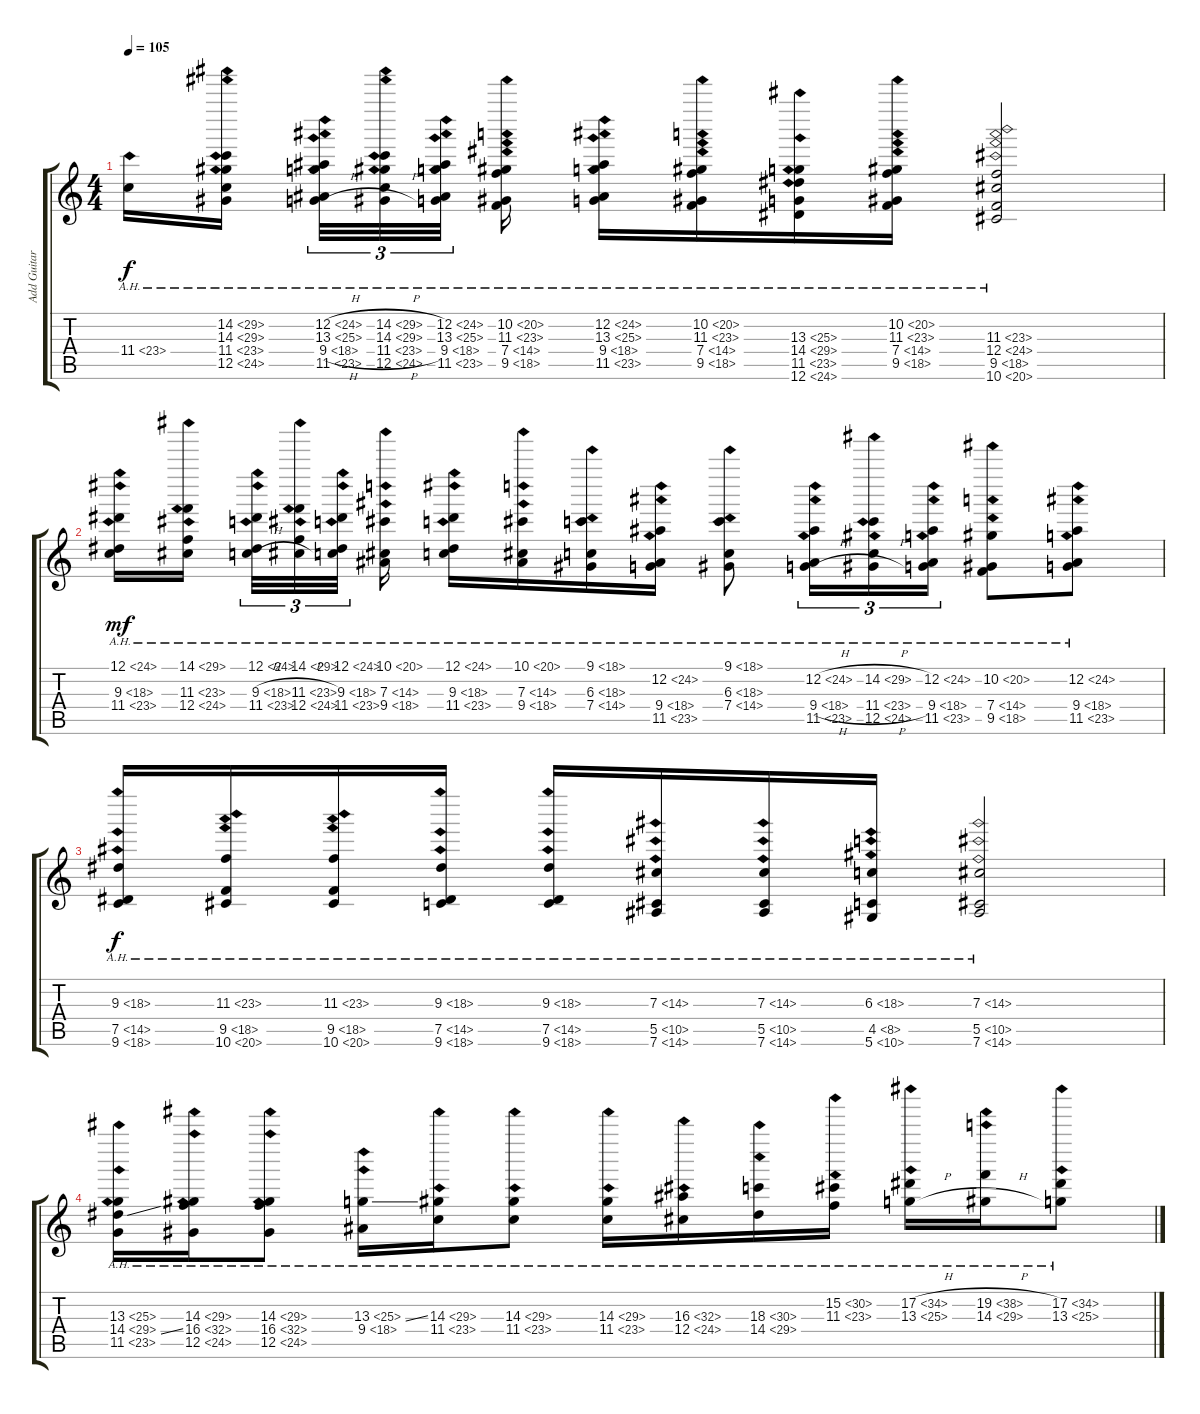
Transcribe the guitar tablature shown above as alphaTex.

\track ("Add Guitar" "Add Guitar") {instrument distortionguitar}
\staff {score tabs}
\tuning (Eb4 Bb3 Gb3 Db3 Ab2 Eb2) {hide}
\ts (4 4)
\tempo 105
\clef g2
\ks c
11.4{ah 12 t}.16{dy f} (14.2{ah 15} 14.3{ah 15} 11.4{ah 12} 12.5{ah 12}).16 (12.2{ah 12 h} 13.3{ah 12 h} 9.4{ah 9 h} 11.5{ah 12 h}).32{tu (3 2)} (14.2{ah 15 h} 14.3{ah 15 h} 11.4{ah 12 h} 12.5{ah 12 h}).32{tu (3 2)} (12.2{ah 12} 13.3{ah 12} 9.4{ah 9} 11.5{ah 12}).32{tu (3 2)} (10.2{ah 10} 11.3{ah 12} 7.4{ah 7} 9.5{ah 9}).16 (12.2{ah 12} 13.3{ah 12} 9.4{ah 9} 11.5{ah 12}).16 (10.2{ah 10} 11.3{ah 12} 7.4{ah 7} 9.5{ah 9}).16 (13.3{ah 12} 14.4{ah 15} 11.5{ah 12} 12.6{ah 12}).16 (10.2{ah 10} 11.3{ah 12} 7.4{ah 7} 9.5{ah 9}).16 (11.3{ah 12} 12.4{ah 12} 9.5{ah 9} 10.6{ah 10}).2 |
(12.1{ah 12} 9.3{ah 9} 11.4{ah 12}).16{dy mf} (14.1{ah 15} 11.3{ah 12} 12.4{ah 12}).16 (12.1{ah 12 h} 9.3{ah 9 h} 11.4{ah 12 h}).32{tu (3 2)} (14.1{ah 15 h} 11.3{ah 12 h} 12.4{ah 12 h}).32{tu (3 2)} (12.1{ah 12} 9.3{ah 9} 11.4{ah 12}).32{tu (3 2)} (10.1{ah 10} 7.3{ah 7} 9.4{ah 9}).16 (12.1{ah 12} 9.3{ah 9} 11.4{ah 12}).16 (10.1{ah 10} 7.3{ah 7} 9.4{ah 9}).16 (9.1{ah 9} 6.3{ah 12} 7.4{ah 7}).16 (12.2{ah 12} 9.4{ah 9} 11.5{ah 12}).16 (9.1{ah 9} 6.3{ah 12} 7.4{ah 7}).8 (12.2{ah 12 h} 9.4{ah 9 h} 11.5{ah 12 h}).16{tu (3 2)} (14.2{ah 15 h} 11.4{ah 12 h} 12.5{ah 12 h}).16{tu (3 2)} (12.2{ah 12} 9.4{ah 9} 11.5{ah 12}).16{tu (3 2)} (10.2{ah 10} 7.4{ah 7} 9.5{ah 9}).8 (12.2{ah 12} 9.4{ah 9} 11.5{ah 12}).8 |
(9.3{ah 9} 7.5{ah 7} 9.6{ah 9}).16{dy f} (11.3{ah 12} 9.5{ah 9} 10.6{ah 10}).16 (11.3{ah 12} 9.5{ah 9} 10.6{ah 10}).16 (9.3{ah 9} 7.5{ah 7} 9.6{ah 9}).16 (9.3{ah 9} 7.5{ah 7} 9.6{ah 9}).16 (7.3{ah 7} 5.5{ah 5} 7.6{ah 7}).16 (7.3{ah 7} 5.5{ah 5} 7.6{ah 7}).16 (6.3{ah 12} 4.5{ah 4} 5.6{ah 5}).16 (7.3{ah 7} 5.5{ah 5} 7.6{ah 7}).2 |
(13.3{ah 12} 14.4{ah 15 ss} 11.5{ah 12}).16 (14.3{ah 15} 16.4{ah 16} 12.5{ah 12}).16 (14.3{ah 15} 16.4{ah 16} 12.5{ah 12}).8 (13.3{ah 12 ss} 9.4{ah 9}).16 (14.3{ah 15} 11.4{ah 12}).16 (14.3{ah 15} 11.4{ah 12}).8 (14.3{ah 15} 11.4{ah 12}).16 (16.3{ah 16} 12.4{ah 12}).16 (18.3{ah 12} 14.4{ah 15}).16 (15.2{ah 15} 11.3{ah 12}).16 (17.2{ah 17 h} 13.3{ah 12 h}).16 (19.2{ah 19 h} 14.3{ah 15 h}).16 (17.2{ah 17} 13.3{ah 12}).8
